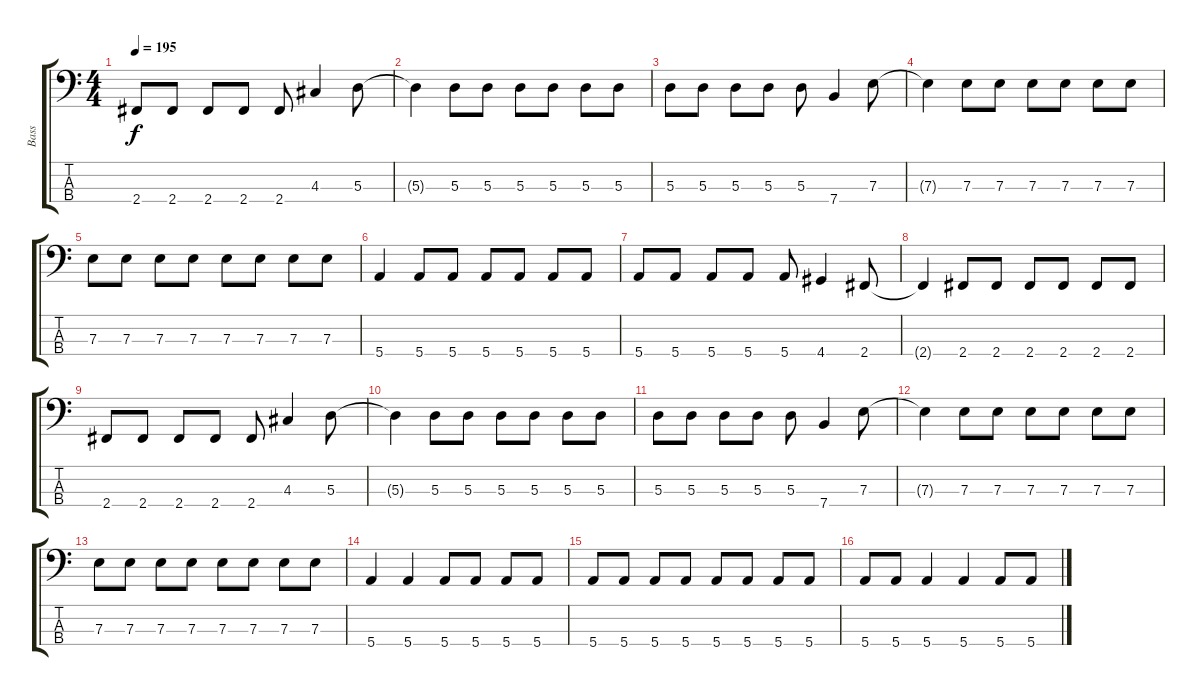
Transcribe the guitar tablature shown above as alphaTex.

\track ("Bass" "Bass") {instrument electricbasspick}
\staff {score tabs}
\tuning (G2 D2 A1 E1) {hide}
\ts (4 4)
\tempo 195
\clef f4
\ks c
2.4.8{dy f} 2.4.8 2.4.8 2.4.8 2.4.8 4.3.4 5.3.8 |
5.3{t}.4 5.3.8 5.3.8 5.3.8 5.3.8 5.3.8 5.3.8 |
5.3.8 5.3.8 5.3.8 5.3.8 5.3.8 7.4.4 7.3.8 |
7.3{t}.4 7.3.8 7.3.8 7.3.8 7.3.8 7.3.8 7.3.8 |
7.3.8 7.3.8 7.3.8 7.3.8 7.3.8 7.3.8 7.3.8 7.3.8 |
5.4.4 5.4.8 5.4.8 5.4.8 5.4.8 5.4.8 5.4.8 |
5.4.8 5.4.8 5.4.8 5.4.8 5.4.8 4.4.4 2.4.8 |
2.4{t}.4 2.4.8 2.4.8 2.4.8 2.4.8 2.4.8 2.4.8 |
2.4.8 2.4.8 2.4.8 2.4.8 2.4.8 4.3.4 5.3.8 |
5.3{t}.4 5.3.8 5.3.8 5.3.8 5.3.8 5.3.8 5.3.8 |
5.3.8 5.3.8 5.3.8 5.3.8 5.3.8 7.4.4 7.3.8 |
7.3{t}.4 7.3.8 7.3.8 7.3.8 7.3.8 7.3.8 7.3.8 |
7.3.8 7.3.8 7.3.8 7.3.8 7.3.8 7.3.8 7.3.8 7.3.8 |
5.4.4 5.4.4 5.4.8 5.4.8 5.4.8 5.4.8 |
5.4.8 5.4.8 5.4.8 5.4.8 5.4.8 5.4.8 5.4.8 5.4.8 |
5.4.8 5.4.8 5.4.4 5.4.4 5.4.8 5.4.8
